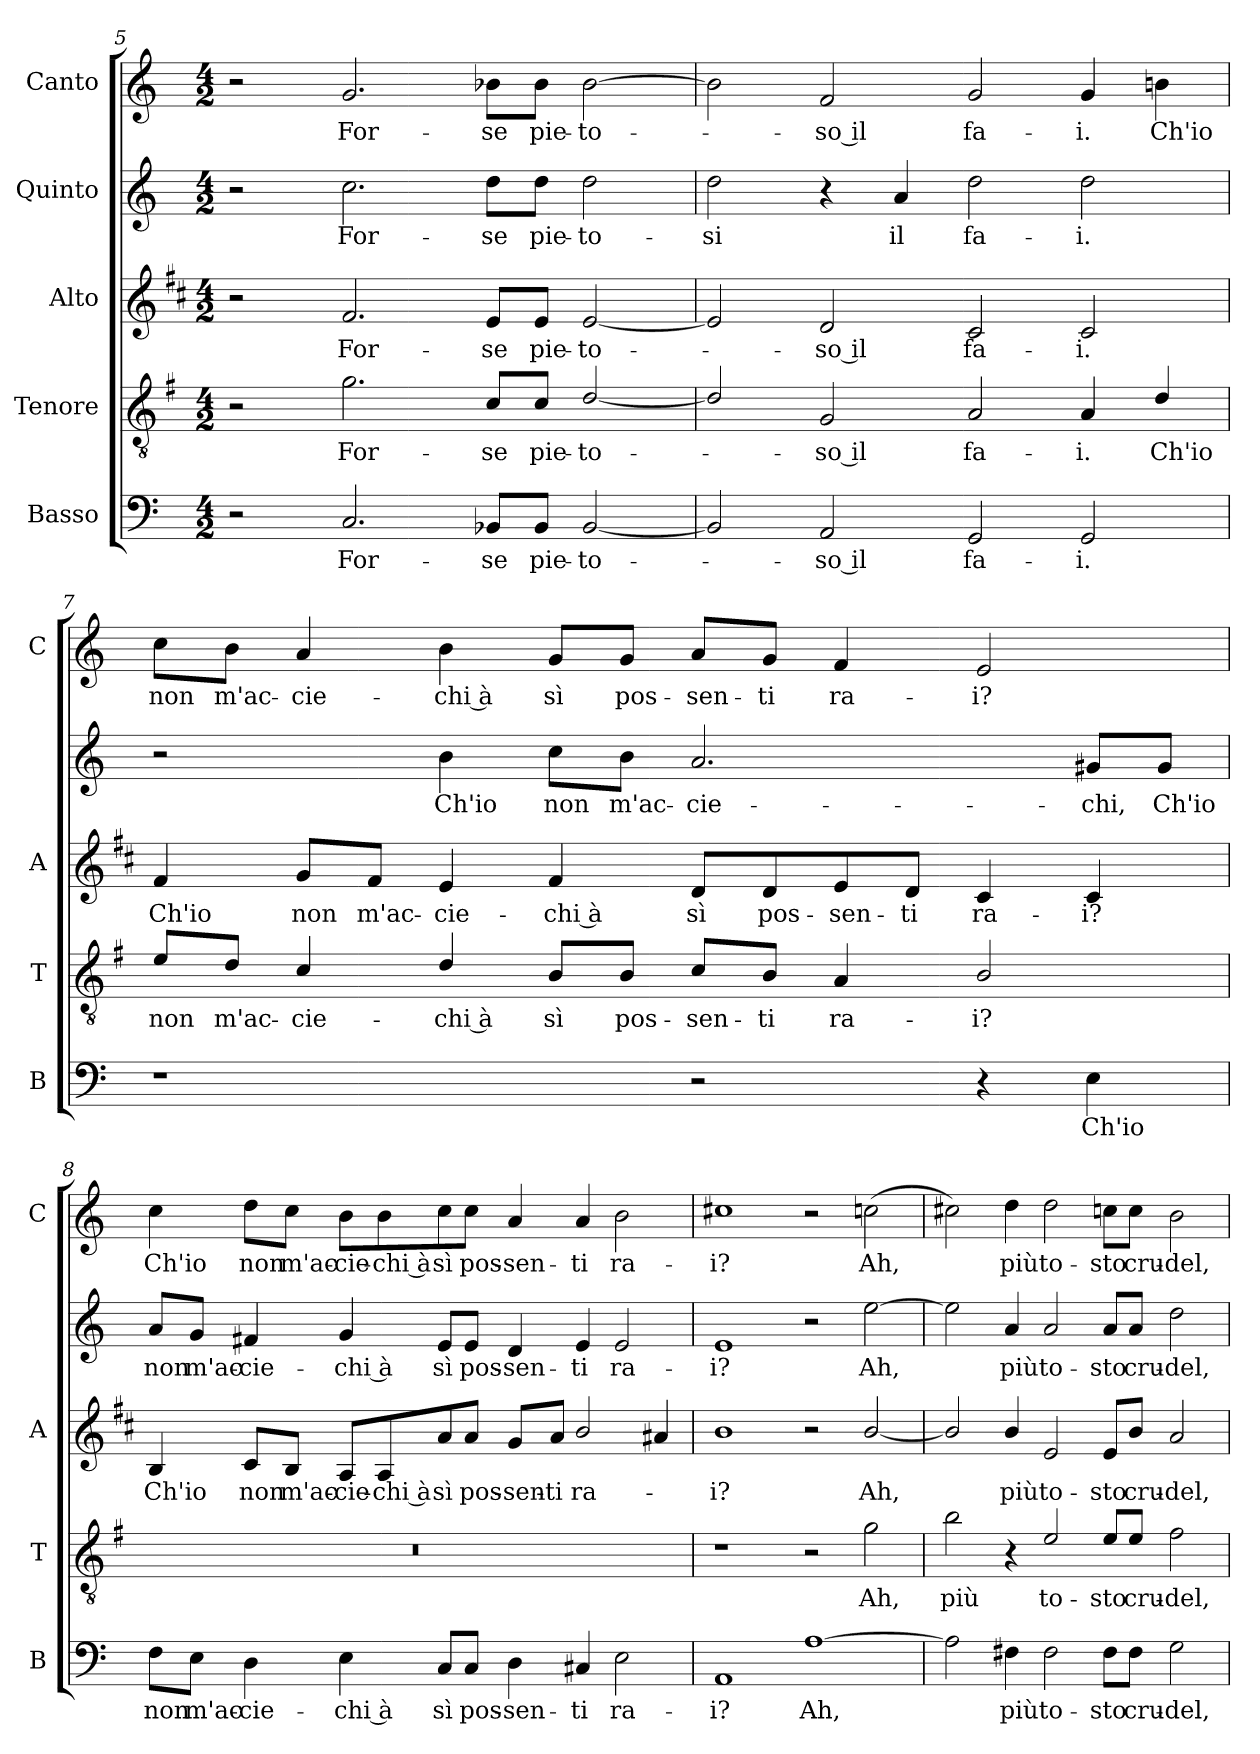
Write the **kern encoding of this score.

**kern	**text	**kern	**text	**kern	**text	**kern	**text	**kern	**text
*part5	*part5	*part4	*part4	*part3	*part3	*part2	*part2	*part1	*part1
*staff5	*staff5	*staff4	*staff4	*staff3	*staff3	*staff2	*staff2	*staff1	*staff1
*I"Basso	*	*I"Tenore	*	*I"Alto	*	*I"Quinto	*	*I"Canto	*
*I'B	*	*I'T	*	*I'A	*	*	*	*I'C	*
!!LO:PB:g=z
*clefF4	*	*clefGv2	*	*clefG2	*	*clefG2	*	*clefG2	*
*	*	*ITrd4c7	*	*ITrd1c2	*	*	*	*	*
*k[]	*	*k[]	*	*k[]	*	*k[]	*	*k[]	*
*C:	*	*C:	*	*C:	*	*C:	*	*C:	*
*M4/2	*	*M4/2	*	*M4/2	*	*M4/2	*	*M4/2	*
=5	=5	=5	=5	=5	=5	=5	=5	=5	=5
2r	.	2r	.	2r	.	2r	.	2r	.
!	!LO:LY:b	!	!LO:LY:b	!	!LO:LY:b	!	!LO:LY:b	!	!LO:LY:b
2.C/	For-	2.c\	For-	2.e/	For-	2.cc\	For-	2.g/	For-
!	!LO:LY:b	!	!LO:LY:b	!	!LO:LY:b	!	!LO:LY:b	!	!LO:LY:b
8BB-X/L	-se	8F/L	-se	8d/L	-se	8dd\L	-se	8b-X\L	-se
!	!LO:LY:b	!	!LO:LY:b	!	!LO:LY:b	!	!LO:LY:b	!	!LO:LY:b
8BB-/J	pie-	8F/J	pie-	8d/J	pie-	8dd\J	pie-	8b-\J	pie-
!	!LO:LY:b	!	!LO:LY:b	!	!LO:LY:b	!	!LO:LY:b	!	!LO:LY:b
[2BB-/	-to-	[2G/	-to-	[2d/	-to-	2dd\	-to-	[2b-\	-to-
=6	=6	=6	=6	=6	=6	=6	=6	=6	=6
!	!	!	!	!	!	!	!LO:LY:b	!	!
2BB-/]	.	2G/]	.	2d/]	.	2dd\	-si	2b-\]	.
!	!LO:LY:b	!	!LO:LY:b	!	!LO:LY:b	!	!	!	!LO:LY:b
2AA/	-so il	2C/	-so il	2c/	-so il	4r	.	2f/	-so il
!	!	!	!	!	!	!	!LO:LY:b	!	!
.	.	.	.	.	.	4a/	il	.	.
!	!LO:LY:b	!	!LO:LY:b	!	!LO:LY:b	!	!LO:LY:b	!	!LO:LY:b
2GG/	fa-	2D/	fa-	2B/	fa-	2dd\	fa-	2g/	fa-
!	!LO:LY:b	!	!LO:LY:b	!	!LO:LY:b	!	!LO:LY:b	!	!LO:LY:b
2GG/	-i.	4D/	-i.	2B/	-i.	2dd\	-i.	4g/	-i.
!	!	!	!LO:LY:b	!	!	!	!	!	!LO:LY:b
.	.	4G/	Ch'io	.	.	.	.	4bn\	Ch'io
=7	=7	=7	=7	=7	=7	=7	=7	=7	=7
!	!	!	!LO:LY:b	!	!LO:LY:b	!	!	!	!LO:LY:b
1r	.	8A/L	non	4e/	Ch'io	2r	.	8cc\L	non
!	!	!	!LO:LY:b	!	!	!	!	!	!LO:LY:b
.	.	8G/J	m'ac-	.	.	.	.	8b\J	m'ac-
!	!	!	!LO:LY:b	!	!LO:LY:b	!	!	!	!LO:LY:b
.	.	4F/	-cie-	8f/L	non	.	.	4a/	-cie-
!	!	!	!	!	!LO:LY:b	!	!	!	!
.	.	.	.	8e/J	m'ac-	.	.	.	.
!	!	!	!LO:LY:b	!	!LO:LY:b	!	!LO:LY:b	!	!LO:LY:b
.	.	4G/	-chi à	4d/	-cie-	4b\	Ch'io	4b\	-chi à
!	!	!	!LO:LY:b	!	!LO:LY:b	!	!LO:LY:b	!	!LO:LY:b
.	.	8E/L	sì	4e/	-chi à	8cc\L	non	8g/L	sì
!	!	!	!LO:LY:b	!	!	!	!LO:LY:b	!	!LO:LY:b
.	.	8E/J	pos-	.	.	8b\J	m'ac-	8g/J	pos-
!	!	!	!LO:LY:b	!	!LO:LY:b	!	!LO:LY:b	!	!LO:LY:b
2r	.	8F/L	-sen-	8c/L	sì	2.a/	-cie-	8a/L	-sen-
!	!	!	!LO:LY:b	!	!LO:LY:b	!	!	!	!LO:LY:b
.	.	8E/J	-ti	8c/	pos-	.	.	8g/J	-ti
!	!	!	!LO:LY:b	!	!LO:LY:b	!	!	!	!LO:LY:b
.	.	4D/	ra-	8d/	-sen-	.	.	4f/	ra-
!	!	!	!	!	!LO:LY:b	!	!	!	!
.	.	.	.	8c/J	-ti	.	.	.	.
!	!	!	!LO:LY:b	!	!LO:LY:b	!	!	!	!LO:LY:b
4r	.	2E/	-i?	4B/	ra-	.	.	2e/	-i?
!	!LO:LY:b	!	!	!	!LO:LY:b	!	!LO:LY:b	!	!
4E\	Ch'io	.	.	4B/	-i?	8g#X/L	-chi,	.	.
!	!	!	!	!	!	!	!LO:LY:b	!	!
.	.	.	.	.	.	8g#/J	Ch'io	.	.
!!LO:LB:g=z
=8	=8	=8	=8	=8	=8	=8	=8	=8	=8
!	!LO:LY:b	!	!	!	!LO:LY:b	!	!LO:LY:b	!	!LO:LY:b
8F\L	non	0r	.	4A/	Ch'io	8a/L	non	4cc\	Ch'io
!	!LO:LY:b	!	!	!	!	!	!LO:LY:b	!	!
8E\J	m'ac-	.	.	.	.	8g/J	m'ac-	.	.
!	!LO:LY:b	!	!	!	!LO:LY:b	!	!LO:LY:b	!	!LO:LY:b
4D\	-cie-	.	.	8B/L	non	4f#X/	-cie-	8dd\L	non
!	!	!	!	!	!LO:LY:b	!	!	!	!LO:LY:b
.	.	.	.	8A/J	m'ac-	.	.	8cc\J	m'ac-
!	!LO:LY:b	!	!	!	!LO:LY:b	!	!LO:LY:b	!	!LO:LY:b
4E\	-chi à	.	.	8G/L	-cie-	4g/	-chi à	8b\L	-cie-
!	!	!	!	!	!LO:LY:b	!	!	!	!LO:LY:b
.	.	.	.	8G/	-chi à	.	.	8b\	-chi à
!	!LO:LY:b	!	!	!	!LO:LY:b	!	!LO:LY:b	!	!LO:LY:b
8C/L	sì	.	.	8g/	sì	8e/L	sì	8cc\	sì
!	!LO:LY:b	!	!	!	!LO:LY:b	!	!LO:LY:b	!	!LO:LY:b
8C/J	pos-	.	.	8g/J	pos-	8e/J	pos-	8cc\J	pos-
!	!LO:LY:b	!	!	!	!LO:LY:b	!	!LO:LY:b	!	!LO:LY:b
4D\	-sen-	.	.	8f/L	-sen-	4d/	-sen-	4a/	-sen-
!	!	!	!	!	!LO:LY:b	!	!	!	!
.	.	.	.	8g/J	-ti	.	.	.	.
!	!LO:LY:b	!	!	!	!LO:LY:b	!	!LO:LY:b	!	!LO:LY:b
4C#X/	-ti	.	.	2a/	ra-	4e/	-ti	4a/	-ti
!	!LO:LY:b	!	!	!	!	!	!LO:LY:b	!	!LO:LY:b
2E\	ra-	.	.	.	.	2e/	ra-	2b\	ra-
.	.	.	.	4g#X/	.	.	.	.	.
=9	=9	=9	=9	=9	=9	=9	=9	=9	=9
!	!LO:LY:b	!	!	!	!LO:LY:b	!	!LO:LY:b	!	!LO:LY:b
1AA	-i?	1r	.	1a	-i?	1e	-i?	1cc#X	-i?
!	!LO:LY:b	!	!	!	!	!	!	!	!
[1A	Ah,	2r	.	2r	.	2r	.	2r	.
!	!	!	!LO:LY:b	!	!LO:LY:b	!	!LO:LY:b	!	!LO:LY:b
.	.	2c\	Ah,	[2a/	Ah,	[2ee\	Ah,	(>2ccn\	Ah,
=10	=10	=10	=10	=10	=10	=10	=10	=10	=10
!	!	!	!LO:LY:b	!	!	!	!	!	!
2A\]	.	2e\	più	2a/]	.	2ee\]	.	2cc#X\)	.
!	!LO:LY:b	!	!	!	!LO:LY:b	!	!LO:LY:b	!	!LO:LY:b
4F#X\	più	4r	.	4a/	più	4a/	più	4dd\	più
!	!LO:LY:b	!	!LO:LY:b	!	!LO:LY:b	!	!LO:LY:b	!	!LO:LY:b
2F#\	to-	2A/	to-	2d/	to-	2a/	to-	2dd\	to-
!	!LO:LY:b	!	!LO:LY:b	!	!LO:LY:b	!	!LO:LY:b	!	!LO:LY:b
8F#\L	-sto	8A/L	-sto	8d/L	-sto	8a/L	-sto	8ccn\L	-sto
!	!LO:LY:b	!	!LO:LY:b	!	!LO:LY:b	!	!LO:LY:b	!	!LO:LY:b
8F#\J	cru-	8A/J	cru-	8a/J	cru-	8a/J	cru-	8cc\J	cru-
!	!LO:LY:b	!	!LO:LY:b	!	!LO:LY:b	!	!LO:LY:b	!	!LO:LY:b
2G\	-del,	2B\	-del,	2g/	-del,	2dd\	-del,	2b\	-del,
=	=	=	=	=	=	=	=	=	=
*-	*-	*-	*-	*-	*-	*-	*-	*-	*-
